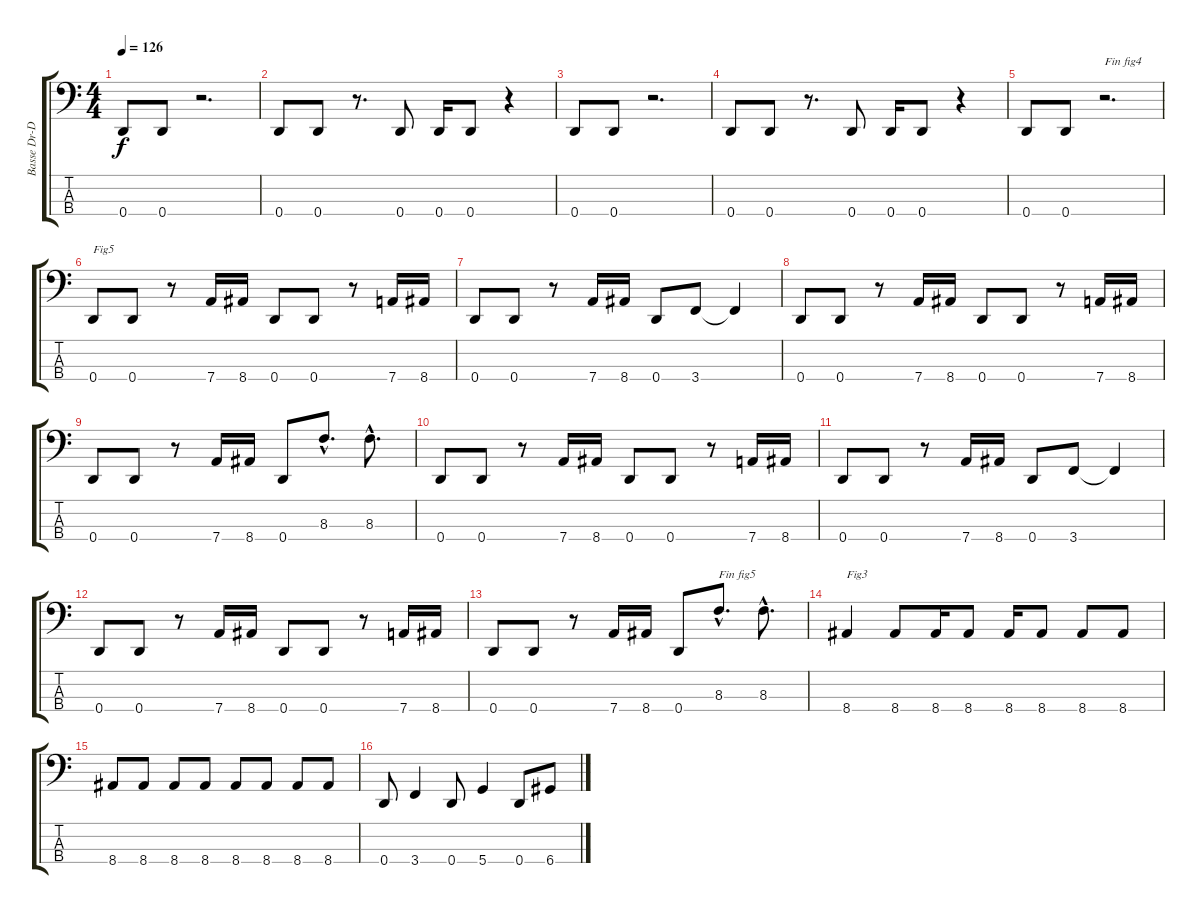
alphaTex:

\track ("Basse Dr-D bis" "Basse Dr-D") {instrument synthbass2}
\staff {score tabs}
\tuning (G2 D2 A1 D1) {hide}
\ts (4 4)
\tempo 126
\clef f4
\ks c
0.4.8{dy f} 0.4.8 r.2{d} |
0.4.8 0.4.8 r.8{d} 0.4.8 0.4.16 0.4.8 r.4 |
0.4.8 0.4.8 r.2{d} |
0.4.8 0.4.8 r.8{d} 0.4.8 0.4.16 0.4.8 r.4 |
0.4.8 0.4.8 r.2{d txt "Fin fig4"} |
0.4.8{txt "Fig5"} 0.4.8 r.8 7.4.16 8.4.16 0.4.8 0.4.8 r.8 7.4.16 8.4.16 |
0.4.8 0.4.8 r.8 7.4.16 8.4.16 0.4.8 3.4.8 3.4{t}.4 |
0.4.8 0.4.8 r.8 7.4.16 8.4.16 0.4.8 0.4.8 r.8 7.4.16 8.4.16 |
0.4.8 0.4.8 r.8 7.4.16 8.4.16 0.4.8 8.3{hac}.8{d} 8.3{hac}.8{d} |
0.4.8 0.4.8 r.8 7.4.16 8.4.16 0.4.8 0.4.8 r.8 7.4.16 8.4.16 |
0.4.8 0.4.8 r.8 7.4.16 8.4.16 0.4.8 3.4.8 3.4{t}.4 |
0.4.8 0.4.8 r.8 7.4.16 8.4.16 0.4.8 0.4.8 r.8 7.4.16 8.4.16 |
0.4.8 0.4.8 r.8 7.4.16 8.4.16 0.4.8 8.3{hac}.8{d txt "Fin fig5"} 8.3{hac}.8{d} |
8.4.4{txt "Fig3"} 8.4.8 8.4.16 8.4.8 8.4.16 8.4.8 8.4.8 8.4.8 |
8.4.8 8.4.8 8.4.8 8.4.8 8.4.8 8.4.8 8.4.8 8.4.8 |
0.4.8 3.4.4 0.4.8 5.4.4 0.4.8 6.4.8
